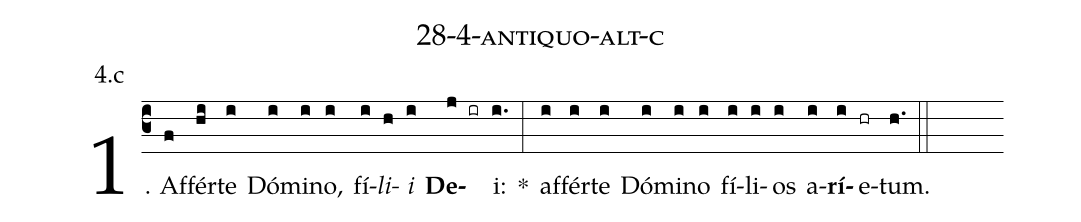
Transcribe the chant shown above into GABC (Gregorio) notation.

name: 28-4-antiquo-alt-c;
annotation: 4.c;
%%
(c3)1. Af(f)fér(hi)te(i) Dó(i)mi(i)no,(i) fí(i)<i>li</i>(h)<i>i</i>(i) <b>De</b>(j ir)i:(i.) *(:) af(i)fér(i)te(i) Dó(i)mi(i)no(i) fí(i)li(i)os(i) a(i)<b>rí</b>(i)e(hr)tum.(h.) (::)
